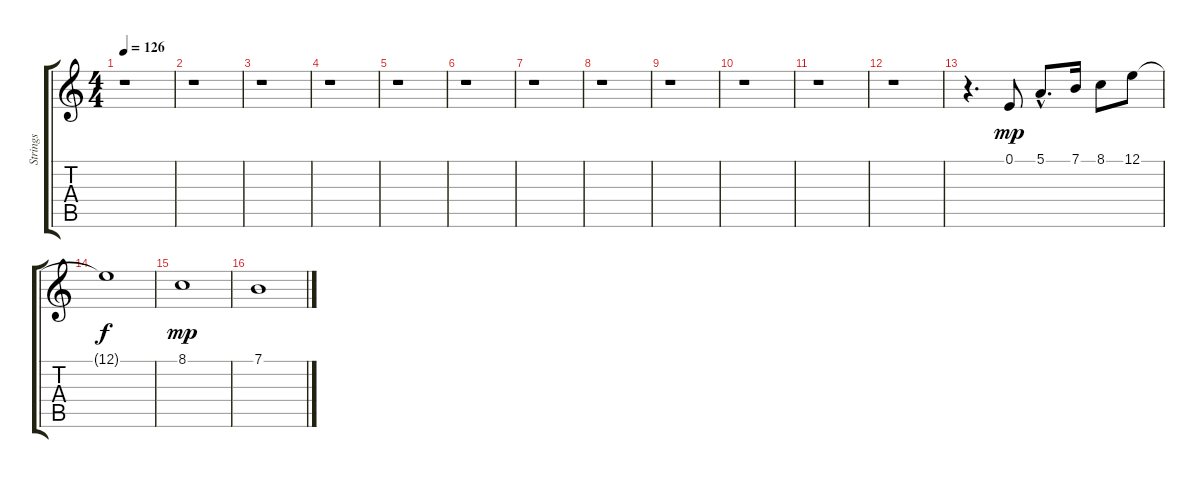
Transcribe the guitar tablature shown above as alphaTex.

\track ("Strings" "Strings") {instrument stringensemble1}
\staff {score tabs}
\tuning (E4 B3 G3 D3 A2 E2) {hide}
\ts (4 4)
\tempo 126
\clef g2
\ks c
r.1{dy mp} |
r.1 |
r.1 |
r.1 |
r.1 |
r.1 |
r.1 |
r.1 |
r.1 |
r.1 |
r.1 |
r.1 |
r.4{d} 0.1.8 5.1{hac}.8{d} 7.1.16 8.1.8 12.1.8 |
12.1{t}.1{dy f} |
8.1.1{dy mp} |
7.1.1
